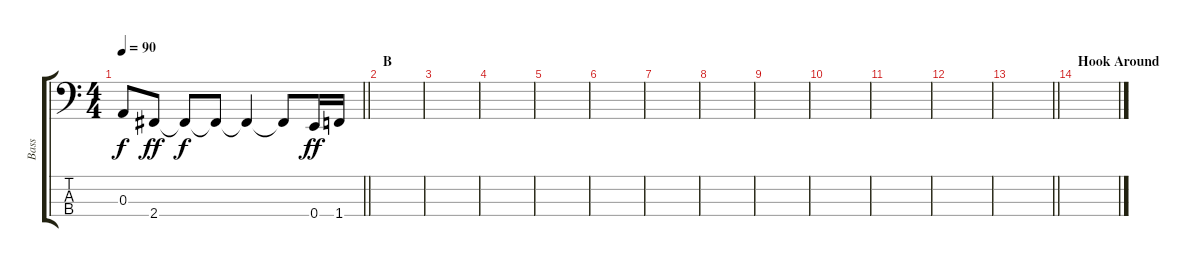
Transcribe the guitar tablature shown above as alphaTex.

\track ("Bass" "Bass") {instrument electricbassfinger}
\staff {score tabs}
\tuning (G2 D2 A1 E1) {hide}
\ts (4 4)
\tempo 90
\clef f4
\barLineRight lightlight
\ks c
0.3.8{dy f} 2.4.8{dy ff} 2.4{t}.8{dy f} 2.4{t}.8 2.4{t}.4 2.4{t}.8 0.4.16{dy ff} 1.4.16 |
\section ("" "B")
|
|
|
|
|
|
|
|
|
|
|
\barLineRight lightlight
|
\section ("" "Hook Around")
